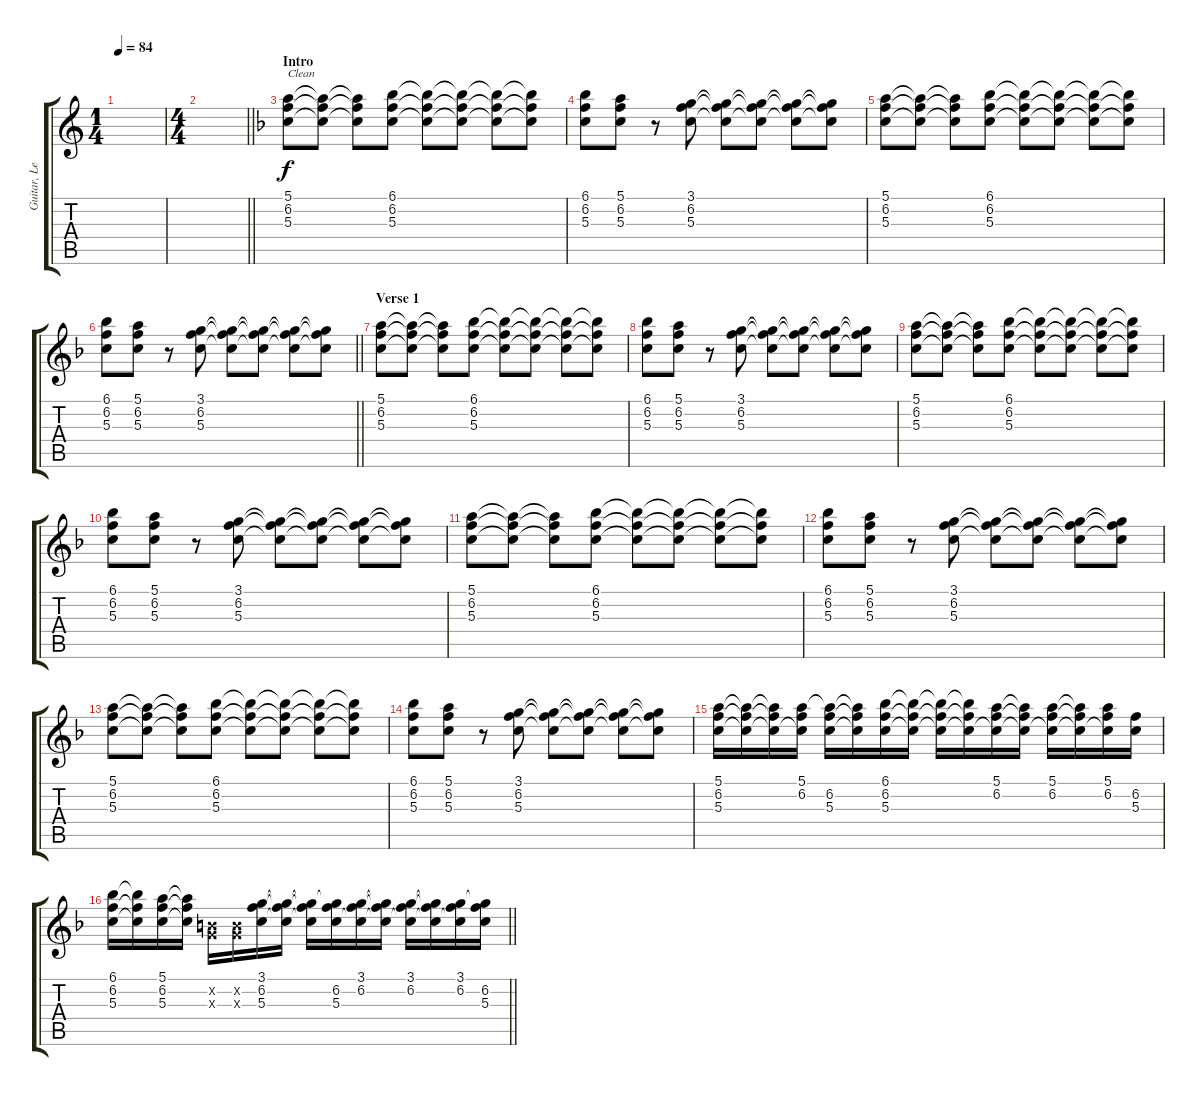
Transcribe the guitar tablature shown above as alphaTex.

\track ("Guitar, Lead (Std)" "Guitar, Le") {instrument electricguitarclean}
\staff {score tabs}
\tuning (E4 B3 G3 D3 A2 E2) {hide}
\ts (1 4)
\tempo 84
\clef g2
\ks c
|
\ts (4 4)
\barLineRight lightlight
|
\section ("" "Intro")
\ks f
(5.1 6.2 5.3).8{txt "Clean"} (5.1{t} 6.2{t} 5.3{t}).8 (5.1{t} 6.2{t} 5.3{t}).8 (6.1 6.2 5.3).8 (6.1{t} 6.2{t} 5.3{t}).8 (6.1{t} 6.2{t} 5.3{t}).8 (6.1{t} 6.2{t} 5.3{t}).8 (6.1{t} 6.2{t} 5.3{t}).8 |
(6.1 6.2 5.3).8 (5.1 6.2 5.3).8 r.8 (3.1 6.2 5.3).8 (3.1{t} 6.2{t} 5.3{t}).8 (3.1{t} 6.2{t} 5.3{t}).8 (3.1{t} 6.2{t} 5.3{t}).8 (3.1{t} 6.2{t} 5.3{t}).8 |
(5.1 6.2 5.3).8 (5.1{t} 6.2{t} 5.3{t}).8 (5.1{t} 6.2{t} 5.3{t}).8 (6.1 6.2 5.3).8 (6.1{t} 6.2{t} 5.3{t}).8 (6.1{t} 6.2{t} 5.3{t}).8 (6.1{t} 6.2{t} 5.3{t}).8 (6.1{t} 6.2{t} 5.3{t}).8 |
\barLineRight lightlight
(6.1 6.2 5.3).8 (5.1 6.2 5.3).8 r.8 (3.1 6.2 5.3).8 (3.1{t} 6.2{t} 5.3{t}).8 (3.1{t} 6.2{t} 5.3{t}).8 (3.1{t} 6.2{t} 5.3{t}).8 (3.1{t} 6.2{t} 5.3{t}).8 |
\section ("" "Verse 1")
(5.1 6.2 5.3).8 (5.1{t} 6.2{t} 5.3{t}).8 (5.1{t} 6.2{t} 5.3{t}).8 (6.1 6.2 5.3).8 (6.1{t} 6.2{t} 5.3{t}).8 (6.1{t} 6.2{t} 5.3{t}).8 (6.1{t} 6.2{t} 5.3{t}).8 (6.1{t} 6.2{t} 5.3{t}).8 |
(6.1 6.2 5.3).8 (5.1 6.2 5.3).8 r.8 (3.1 6.2 5.3).8 (3.1{t} 6.2{t} 5.3{t}).8 (3.1{t} 6.2{t} 5.3{t}).8 (3.1{t} 6.2{t} 5.3{t}).8 (3.1{t} 6.2{t} 5.3{t}).8 |
(5.1 6.2 5.3).8 (5.1{t} 6.2{t} 5.3{t}).8 (5.1{t} 6.2{t} 5.3{t}).8 (6.1 6.2 5.3).8 (6.1{t} 6.2{t} 5.3{t}).8 (6.1{t} 6.2{t} 5.3{t}).8 (6.1{t} 6.2{t} 5.3{t}).8 (6.1{t} 6.2{t} 5.3{t}).8 |
(6.1 6.2 5.3).8 (5.1 6.2 5.3).8 r.8 (3.1 6.2 5.3).8 (3.1{t} 6.2{t} 5.3{t}).8 (3.1{t} 6.2{t} 5.3{t}).8 (3.1{t} 6.2{t} 5.3{t}).8 (3.1{t} 6.2{t} 5.3{t}).8 |
(5.1 6.2 5.3).8 (5.1{t} 6.2{t} 5.3{t}).8 (5.1{t} 6.2{t} 5.3{t}).8 (6.1 6.2 5.3).8 (6.1{t} 6.2{t} 5.3{t}).8 (6.1{t} 6.2{t} 5.3{t}).8 (6.1{t} 6.2{t} 5.3{t}).8 (6.1{t} 6.2{t} 5.3{t}).8 |
(6.1 6.2 5.3).8 (5.1 6.2 5.3).8 r.8 (3.1 6.2 5.3).8 (3.1{t} 6.2{t} 5.3{t}).8 (3.1{t} 6.2{t} 5.3{t}).8 (3.1{t} 6.2{t} 5.3{t}).8 (3.1{t} 6.2{t} 5.3{t}).8 |
(5.1 6.2 5.3).8 (5.1{t} 6.2{t} 5.3{t}).8 (5.1{t} 6.2{t} 5.3{t}).8 (6.1 6.2 5.3).8 (6.1{t} 6.2{t} 5.3{t}).8 (6.1{t} 6.2{t} 5.3{t}).8 (6.1{t} 6.2{t} 5.3{t}).8 (6.1{t} 6.2{t} 5.3{t}).8 |
(6.1 6.2 5.3).8 (5.1 6.2 5.3).8 r.8 (3.1 6.2 5.3).8 (3.1{t} 6.2{t} 5.3{t}).8 (3.1{t} 6.2{t} 5.3{t}).8 (3.1{t} 6.2{t} 5.3{t}).8 (3.1{t} 6.2{t} 5.3{t}).8 |
(5.1 6.2 5.3).16 (5.1{t} 6.2{t} 5.3{t}).16 (5.1{t} 6.2{t} 5.3{t}).16 (5.1 6.2 5.3{t}).16 (5.1{t} 6.2 5.3).16 (5.1{t} 6.2{t} 5.3{t}).16 (6.1 6.2 5.3).16 (6.1{t} 6.2{t} 5.3{t}).16 (6.1{t} 6.2{t} 5.3{t}).16 (6.1{t} 6.2{t} 5.3{t}).16 (5.1 6.2 5.3{t}).16 (5.1{t} 6.2{t} 5.3{t}).16 (5.1 6.2 5.3{t}).16 (5.1{t} 6.2{t} 5.3{t}).16 (5.1 6.2 5.3{t}).16 (6.2 5.3).16 |
\barLineRight lightlight
(6.1 6.2 5.3).16 (6.1{t} 6.2{t} 5.3{t}).16 (5.1 6.2 5.3).16 (5.1{t} 6.2{t} 5.3{t}).16 (0.2{x} 0.3{x}).16 (0.2{x} 0.3{x}).16 (3.1 6.2 5.3).16 (3.1{t} 6.2{t} 5.3{t}).16 (3.1{t} 6.2{t} 5.3{t}).16 (3.1{t} 6.2 5.3).16 (3.1 6.2 5.3{t}).16 (3.1{t} 6.2{t} 5.3{t}).16 (3.1 6.2 5.3{t}).16 (3.1{t} 6.2{t} 5.3{t}).16 (3.1 6.2 5.3{t}).16 (3.1{t} 6.2 5.3).16
